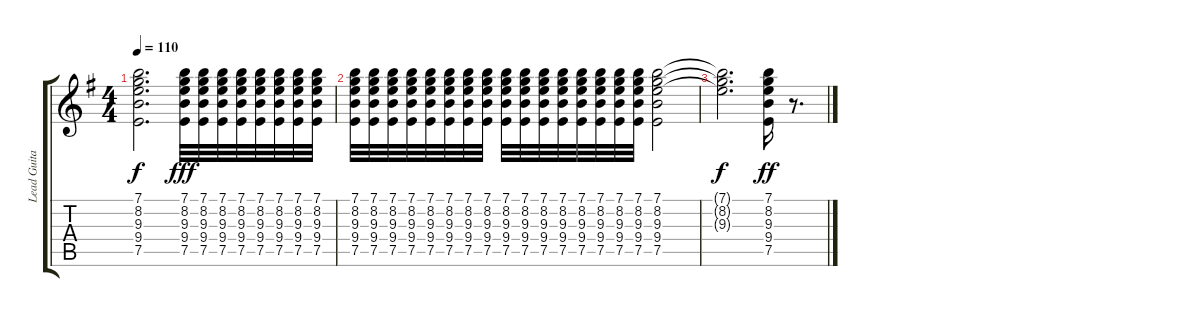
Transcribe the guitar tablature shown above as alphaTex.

\track ("Lead Guitar" "Lead Guita") {instrument overdrivenguitar}
\staff {score tabs}
\tuning (E4 B3 G3 D3 A2 E2) {hide}
\ts (4 4)
\tempo 110
\clef g2
\ks g
(7.1 8.2 9.3 9.4 7.5).2{d dy f} (7.1 8.2 9.3 9.4 7.5).32{dy fff volume 16} (7.1 8.2 9.3 9.4 7.5).32 (7.1 8.2 9.3 9.4 7.5).32 (7.1 8.2 9.3 9.4 7.5).32 (7.1 8.2 9.3 9.4 7.5).32 (7.1 8.2 9.3 9.4 7.5).32 (7.1 8.2 9.3 9.4 7.5).32 (7.1 8.2 9.3 9.4 7.5).32 |
(7.1 8.2 9.3 9.4 7.5).32 (7.1 8.2 9.3 9.4 7.5).32 (7.1 8.2 9.3 9.4 7.5).32 (7.1 8.2 9.3 9.4 7.5).32 (7.1 8.2 9.3 9.4 7.5).32 (7.1 8.2 9.3 9.4 7.5).32 (7.1 8.2 9.3 9.4 7.5).32 (7.1 8.2 9.3 9.4 7.5).32 (7.1 8.2 9.3 9.4 7.5).32 (7.1 8.2 9.3 9.4 7.5).32 (7.1 8.2 9.3 9.4 7.5).32 (7.1 8.2 9.3 9.4 7.5).32 (7.1 8.2 9.3 9.4 7.5).32 (7.1 8.2 9.3 9.4 7.5).32 (7.1 8.2 9.3 9.4 7.5).32 (7.1 8.2 9.3 9.4 7.5).32 (7.1 8.2 9.3 9.4 7.5).2 |
(7.1{t} 8.2{t} 9.3{t}).2{d dy f} (7.1 8.2 9.3 9.4 7.5).16{dy ff} r.8{d}
